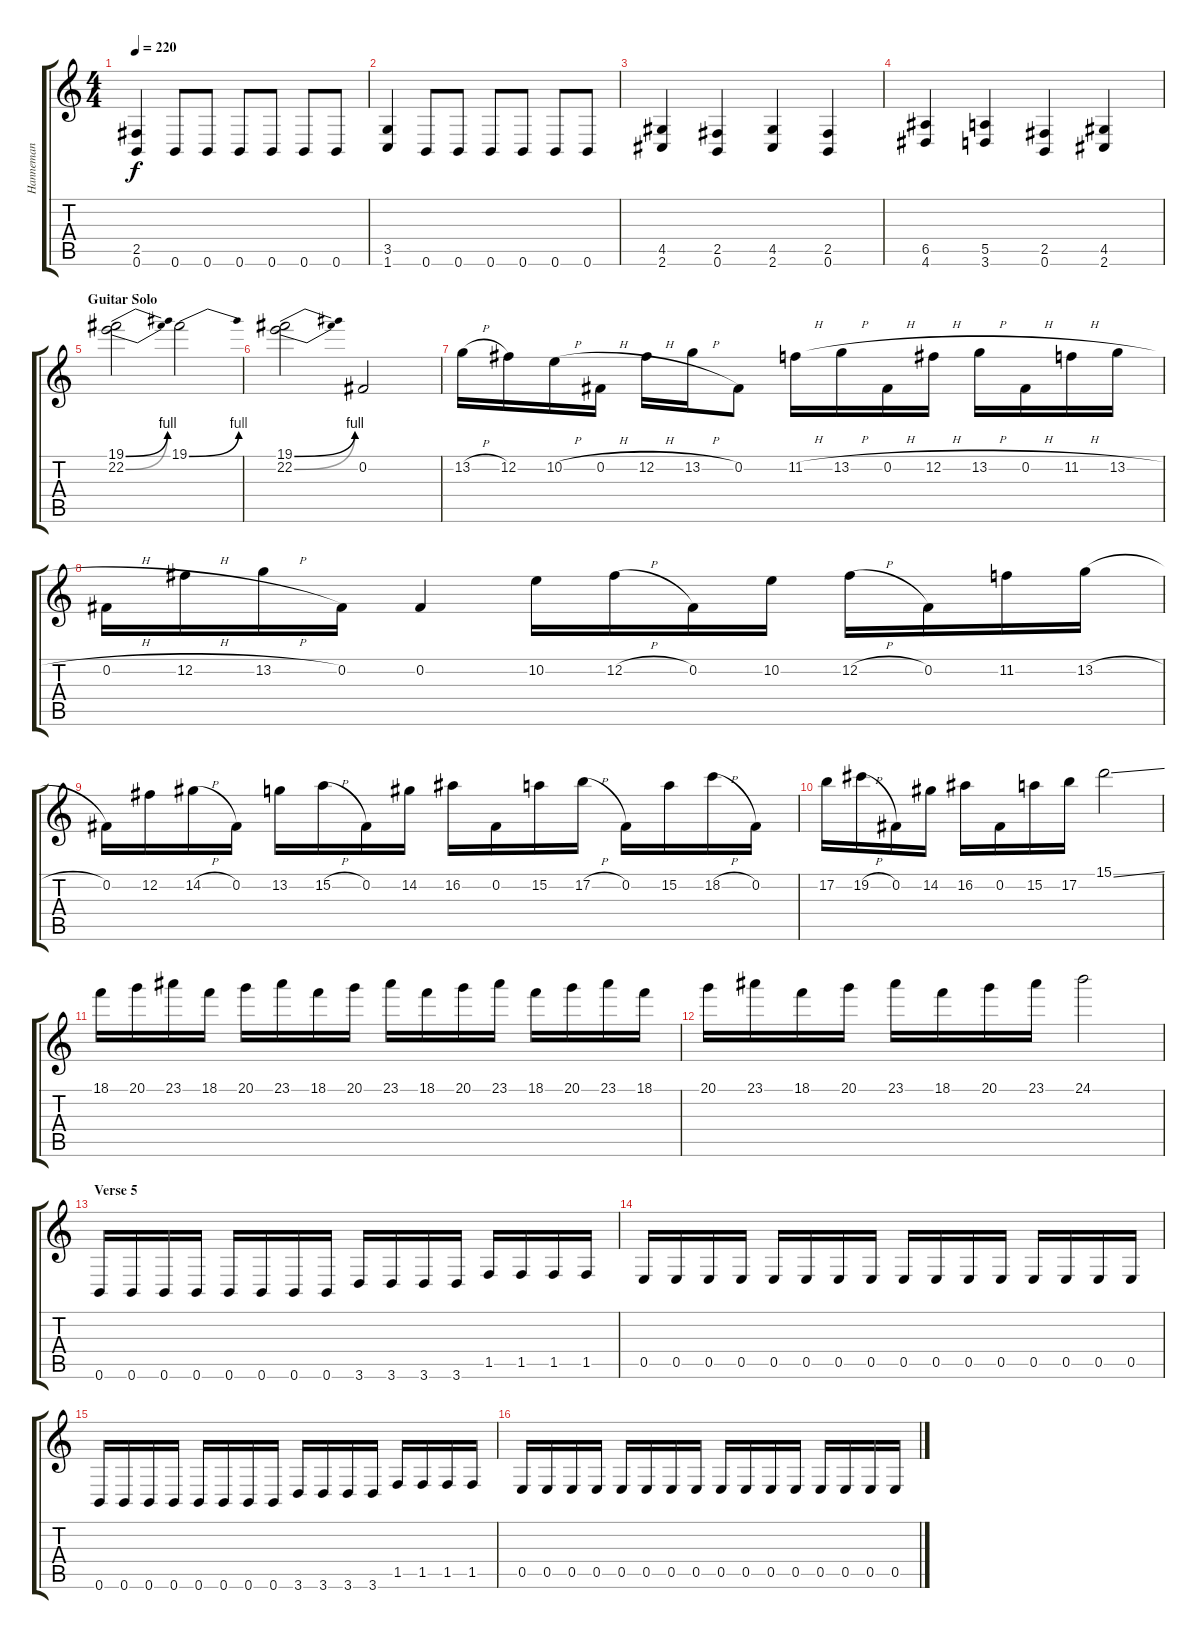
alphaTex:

\track ("Hanneman" "Hanneman") {instrument distortionguitar}
\staff {score tabs}
\tuning (B3 Gb3 D3 A2 E2 B1) {hide}
\ts (4 4)
\tempo 220
\clef g2
\ks c
(2.5 0.6).4{dy f} 0.6.8 0.6.8 0.6.8 0.6.8 0.6.8 0.6.8 |
(3.5 1.6).4 0.6.8 0.6.8 0.6.8 0.6.8 0.6.8 0.6.8 |
(4.5 2.6).4 (2.5 0.6).4 (4.5 2.6).4 (2.5 0.6).4 |
(6.5 4.6).4 (5.5 3.6).4 (2.5 0.6).4 (4.5 2.6).4 |
\section ("" "Guitar Solo")
(19.1{be (bend 0 0 60 4)} 22.2{be (bend 0 0 60 4)}).2 19.1{be (bend 0 0 60 4)}.2 |
(19.1{be (bend 0 0 60 4)} 22.2{be (bend 0 0 60 4)}).2 0.2.2 |
13.2{h}.16 12.2.16 10.2{h}.16 0.2{h}.16 12.2{h}.16 13.2{h}.16 0.2.8 11.2{h}.16 13.2{h}.16 0.2{h}.16 12.2{h}.16 13.2{h}.16 0.2{h}.16 11.2{h}.16 13.2{h}.16 |
0.2{h}.16 12.2{h}.16 13.2{h}.16 0.2.16 0.2.4 10.2.16 12.2{h}.16 0.2.16 10.2.16 12.2{h}.16 0.2.16 11.2.16 13.2{h}.16 |
0.2.16 12.2.16 14.2{h}.16 0.2.16 13.2.16 15.2{h}.16 0.2.16 14.2.16 16.2.16 0.2.16 15.2.16 17.2{h}.16 0.2.16 15.2.16 18.2{h}.16 0.2.16 |
17.2.16 19.2{h}.16 0.2.16 14.2.16 16.2.16 0.2.16 15.2.16 17.2.16 15.1{ss}.2 |
18.1.16 20.1.16 23.1.16 18.1.16 20.1.16 23.1.16 18.1.16 20.1.16 23.1.16 18.1.16 20.1.16 23.1.16 18.1.16 20.1.16 23.1.16 18.1.16 |
20.1.16 23.1.16 18.1.16 20.1.16 23.1.16 18.1.16 20.1.16 23.1.16 24.1.2 |
\section ("" "Verse 5")
0.6.16 0.6.16 0.6.16 0.6.16 0.6.16 0.6.16 0.6.16 0.6.16 3.6.16 3.6.16 3.6.16 3.6.16 1.5.16 1.5.16 1.5.16 1.5.16 |
0.5.16 0.5.16 0.5.16 0.5.16 0.5.16 0.5.16 0.5.16 0.5.16 0.5.16 0.5.16 0.5.16 0.5.16 0.5.16 0.5.16 0.5.16 0.5.16 |
0.6.16 0.6.16 0.6.16 0.6.16 0.6.16 0.6.16 0.6.16 0.6.16 3.6.16 3.6.16 3.6.16 3.6.16 1.5.16 1.5.16 1.5.16 1.5.16 |
0.5.16 0.5.16 0.5.16 0.5.16 0.5.16 0.5.16 0.5.16 0.5.16 0.5.16 0.5.16 0.5.16 0.5.16 0.5.16 0.5.16 0.5.16 0.5.16
